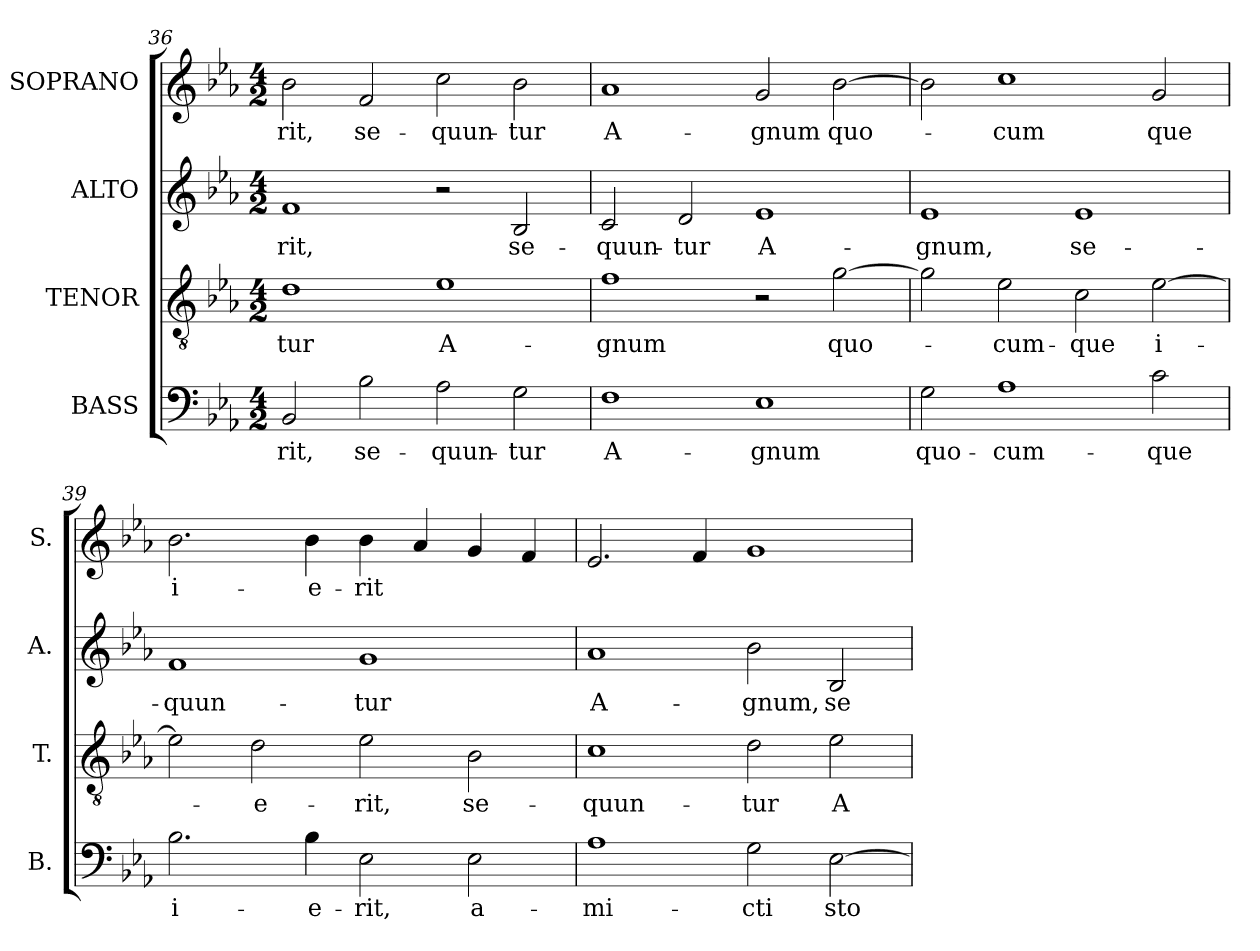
**kern	**text	**kern	**text	**kern	**text	**kern	**text
*part4	*part4	*part3	*part3	*part2	*part2	*part1	*part1
*staff4	*staff4	*staff3	*staff3	*staff2	*staff2	*staff1	*staff1
*I"BASS	*	*I"TENOR	*	*I"ALTO	*	*I"SOPRANO	*
*I'B.	*	*I'T.	*	*I'A.	*	*I'S.	*
*clefF4	*	*clefGv2	*	*clefG2	*	*clefG2	*
*	*	*ITrd7c12	*	*	*	*	*
*k[b-e-a-]	*	*k[b-e-a-]	*	*k[b-e-a-]	*	*k[b-e-a-]	*
*E-:	*	*E-:	*	*E-:	*	*E-:	*
*M4/2	*	*M4/2	*	*M4/2	*	*M4/2	*
=36	=36	=36	=36	=36	=36	=36	=36
!	!LO:LY:b:color=#000000	!	!	!	!	!	!
!	!	!	!LO:LY:b:color=#000000	!	!	!	!
!	!	!	!	!	!LO:LY:b:color=#000000	!	!
!	!	!	!	!	!	!	!LO:LY:b:color=#000000
2BB-i/	-rit,	1Di	-tur	1fi	-rit,	2b-i\	-rit,
!	!LO:LY:b:color=#000000	!	!	!	!	!	!
!	!	!	!	!	!	!	!LO:LY:b:color=#000000
2B-i\	se-	.	.	.	.	2fi/	se-
!	!LO:LY:b:color=#000000	!	!	!	!	!	!
!	!	!	!LO:LY:b:color=#000000	!	!	!	!
!	!	!	!	!	!	!	!LO:LY:b:color=#000000
2A-i\	-quun-	1E-i	A-	2r	.	2cci\	-quun-
!	!LO:LY:b:color=#000000	!	!	!	!	!	!
!	!	!	!	!	!LO:LY:b:color=#000000	!	!
!	!	!	!	!	!	!	!LO:LY:b:color=#000000
2Gi\	-tur	.	.	2B-i/	se-	2b-i\	-tur
=37	=37	=37	=37	=37	=37	=37	=37
!	!LO:LY:b:color=#000000	!	!	!	!	!	!
!	!	!	!LO:LY:b:color=#000000	!	!	!	!
!	!	!	!	!	!LO:LY:b:color=#000000	!	!
!	!	!	!	!	!	!	!LO:LY:b:color=#000000
1Fi	A-	1Fi	-gnum	2ci/	-quun-	1a-i	A-
!	!	!	!	!	!LO:LY:b:color=#000000	!	!
.	.	.	.	2di/	-tur	.	.
!	!LO:LY:b:color=#000000	!	!	!	!	!	!
!	!	!	!	!	!LO:LY:b:color=#000000	!	!
!	!	!	!	!	!	!	!LO:LY:b:color=#000000
1E-i	-gnum	2r	.	1e-i	A-	2gi/	-gnum
!	!	!	!LO:LY:b:color=#000000	!	!	!	!
!	!	!	!	!	!	!	!LO:LY:b:color=#000000
.	.	[2Gi\	quo-	.	.	[2b-i\	quo-
!!LO:LB:g=z
=38	=38	=38	=38	=38	=38	=38	=38
!	!LO:LY:b:color=#000000	!	!	!	!	!	!
!	!	!	!	!	!LO:LY:b:color=#000000	!	!
2Gi\	quo-	2Gi\]	.	1e-i	-gnum,	2b-i\]	.
!	!LO:LY:b:color=#000000	!	!	!	!	!	!
!	!	!	!LO:LY:b:color=#000000	!	!	!	!
!	!	!	!	!	!	!	!LO:LY:b:color=#000000
1A-i	-cum-	2E-i\	-cum-	.	.	1cci	-cum
!	!	!	!LO:LY:b:color=#000000	!	!	!	!
!	!	!	!	!	!LO:LY:b:color=#000000	!	!
.	.	2Ci\	-que	1e-i	se-	.	.
!	!LO:LY:b:color=#000000	!	!	!	!	!	!
!	!	!	!LO:LY:b:color=#000000	!	!	!	!
!	!	!	!	!	!	!	!LO:LY:b:color=#000000
2ci\	-que	[2E-i\	i-	.	.	2gi/	que
=39	=39	=39	=39	=39	=39	=39	=39
!	!LO:LY:b:color=#000000	!	!	!	!	!	!
!	!	!	!	!	!LO:LY:b:color=#000000	!	!
!	!	!	!	!	!	!	!LO:LY:b:color=#000000
2.B-i\	i-	2E-i\]	.	1fi	-quun-	2.b-i\	i-
!	!	!	!LO:LY:b:color=#000000	!	!	!	!
.	.	2Di\	-e-	.	.	.	.
!	!LO:LY:b:color=#000000	!	!	!	!	!	!
!	!	!	!	!	!	!	!LO:LY:b:color=#000000
4B-i\	-e-	.	.	.	.	4b-i\	-e-
!	!LO:LY:b:color=#000000	!	!	!	!	!	!
!	!	!	!LO:LY:b:color=#000000	!	!	!	!
!	!	!	!	!	!LO:LY:b:color=#000000	!	!
!	!	!	!	!	!	!	!LO:LY:b:color=#000000
2E-i\	-rit,	2E-i\	-rit,	1gi	-tur	4b-i\	-rit
.	.	.	.	.	.	4a-i/	.
!	!LO:LY:b:color=#000000	!	!	!	!	!	!
!	!	!	!LO:LY:b:color=#000000	!	!	!	!
2E-i\	a-	2BB-i\	se-	.	.	4gi/	.
.	.	.	.	.	.	4fi/	.
=40	=40	=40	=40	=40	=40	=40	=40
!	!LO:LY:b:color=#000000	!	!	!	!	!	!
!	!	!	!LO:LY:b:color=#000000	!	!	!	!
!	!	!	!	!	!LO:LY:b:color=#000000	!	!
1A-i	-mi-	1Ci	-quun-	1a-i	A-	2.e-i/	.
.	.	.	.	.	.	4fi/	.
!	!LO:LY:b:color=#000000	!	!	!	!	!	!
!	!	!	!LO:LY:b:color=#000000	!	!	!	!
!	!	!	!	!	!LO:LY:b:color=#000000	!	!
2Gi\	-cti	2Di\	-tur	2b-i\	-gnum,	1gi	.
!	!LO:LY:b:color=#000000	!	!	!	!	!	!
!	!	!	!LO:LY:b:color=#000000	!	!	!	!
!	!	!	!	!	!LO:LY:b:color=#000000	!	!
[2E-i\	sto-	2E-i\	A-	2B-i/	se-	.	.
=	=	=	=	=	=	=	=
*-	*-	*-	*-	*-	*-	*-	*-
